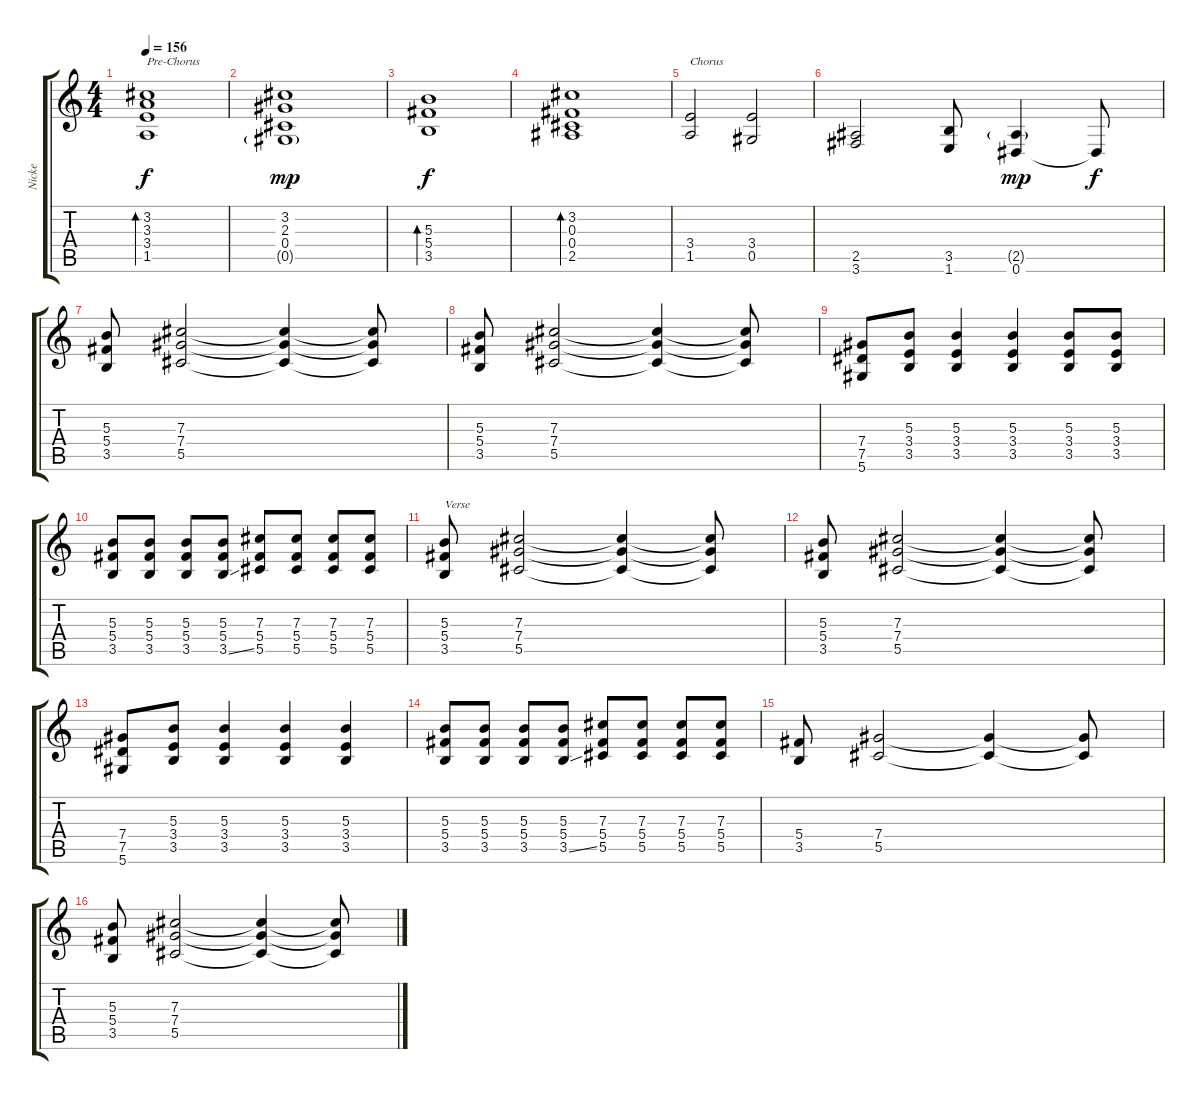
\track ("Nicke" "Nicke") {instrument distortionguitar}
\staff {score tabs}
\tuning (Eb4 Bb3 Gb3 Db3 Ab2 Eb2) {hide}
\ts (4 4)
\tempo 156
\clef g2
\ks c
(3.2 3.3 3.4 1.5).1{bd 120 txt "Pre-Chorus" dy f} |
(3.2 2.3 0.4 0.5{g}).1{dy mp} |
(5.3 5.4 3.5).1{bd 60 dy f} |
(3.2 0.3 0.4 2.5).1{bd 120} |
(3.4 1.5).2{txt "Chorus"} (3.4 0.5).2 |
(2.5 3.6).2 (3.5 1.6).8 (2.5{g} 0.6).4{dy mp} 0.6{t}.8{dy f} |
(5.3 5.4 3.5).8 (7.3 7.4 5.5).2 (7.3{t} 7.4{t} 5.5{t}).4 (7.3{t} 7.4{t} 5.5{t}).8 |
(5.3 5.4 3.5).8 (7.3 7.4 5.5).2 (7.3{t} 7.4{t} 5.5{t}).4 (7.3{t} 7.4{t} 5.5{t}).8 |
(7.4 7.5 5.6).8 (5.3 3.4 3.5).8 (5.3 3.4 3.5).4 (5.3 3.4 3.5).4 (5.3 3.4 3.5).8 (5.3 3.4 3.5).8 |
(5.3 5.4 3.5).8 (5.3 5.4 3.5).8 (5.3 5.4 3.5).8 (5.3 5.4 3.5{ss}).8 (7.3 5.4 5.5).8 (7.3 5.4 5.5).8 (7.3 5.4 5.5).8 (7.3 5.4 5.5).8 |
(5.3 5.4 3.5).8{txt "Verse"} (7.3 7.4 5.5).2 (7.3{t} 7.4{t} 5.5{t}).4 (7.3{t} 7.4{t} 5.5{t}).8 |
(5.3 5.4 3.5).8 (7.3 7.4 5.5).2 (7.3{t} 7.4{t} 5.5{t}).4 (7.3{t} 7.4{t} 5.5{t}).8 |
(7.4 7.5 5.6).8 (5.3 3.4 3.5).8 (5.3 3.4 3.5).4 (5.3 3.4 3.5).4 (5.3 3.4 3.5).4 |
(5.3 5.4 3.5).8 (5.3 5.4 3.5).8 (5.3 5.4 3.5).8 (5.3 5.4 3.5{ss}).8 (7.3 5.4 5.5).8 (7.3 5.4 5.5).8 (7.3 5.4 5.5).8 (7.3 5.4 5.5).8 |
(5.4 3.5).8 (7.4 5.5).2 (7.4{t} 5.5{t}).4 (7.4{t} 5.5{t}).8 |
(5.3 5.4 3.5).8 (7.3 7.4 5.5).2 (7.3{t} 7.4{t} 5.5{t}).4 (7.3{t} 7.4{t} 5.5{t}).8
